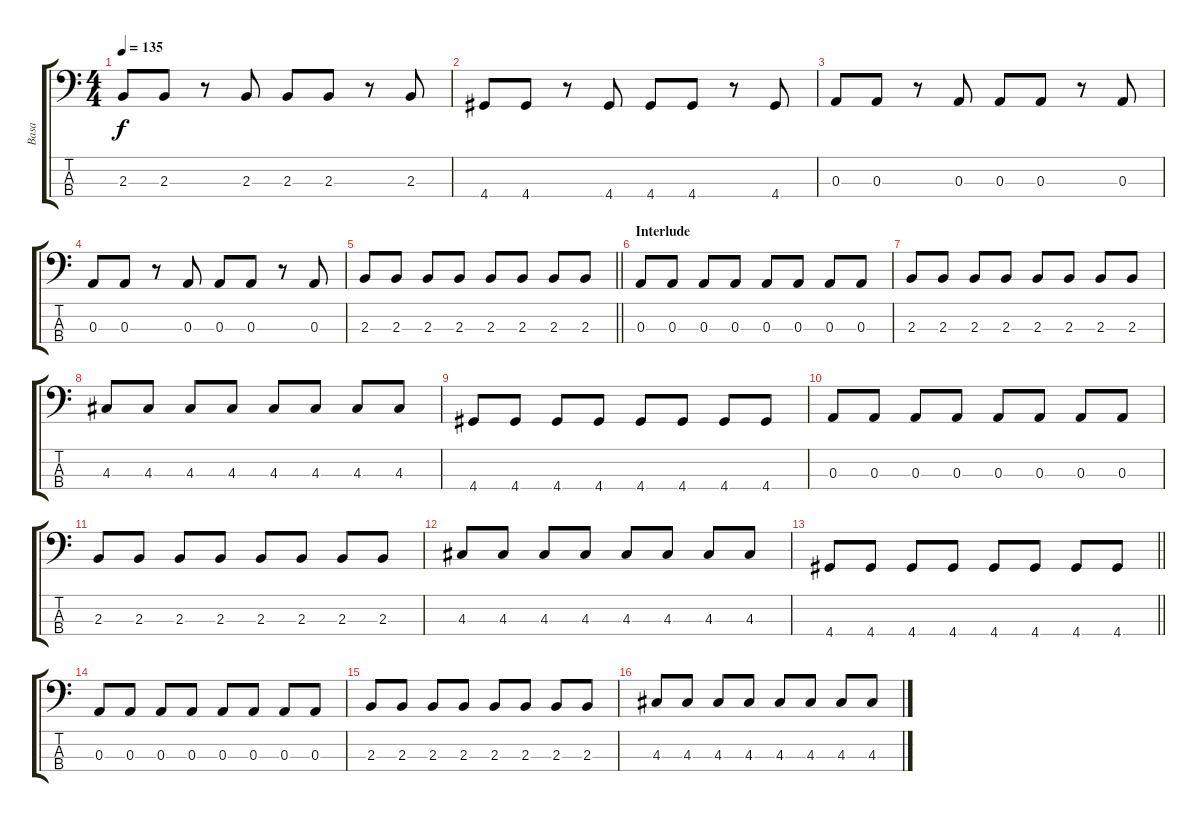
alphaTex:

\track ("Basa" "Basa") {instrument electricbassfinger}
\staff {score tabs}
\tuning (G2 D2 A1 E1) {hide}
\ts (4 4)
\tempo 135
\clef f4
\ks c
2.3.8{dy f} 2.3.8 r.8 2.3.8 2.3.8 2.3.8 r.8 2.3.8 |
4.4.8 4.4.8 r.8 4.4.8 4.4.8 4.4.8 r.8 4.4.8 |
0.3.8 0.3.8 r.8 0.3.8 0.3.8 0.3.8 r.8 0.3.8 |
0.3.8 0.3.8 r.8 0.3.8 0.3.8 0.3.8 r.8 0.3.8 |
\barLineRight lightlight
2.3.8 2.3.8 2.3.8 2.3.8 2.3.8 2.3.8 2.3.8 2.3.8 |
\section ("" "Interlude")
0.3.8 0.3.8 0.3.8 0.3.8 0.3.8 0.3.8 0.3.8 0.3.8 |
2.3.8 2.3.8 2.3.8 2.3.8 2.3.8 2.3.8 2.3.8 2.3.8 |
4.3.8 4.3.8 4.3.8 4.3.8 4.3.8 4.3.8 4.3.8 4.3.8 |
4.4.8 4.4.8 4.4.8 4.4.8 4.4.8 4.4.8 4.4.8 4.4.8 |
0.3.8 0.3.8 0.3.8 0.3.8 0.3.8 0.3.8 0.3.8 0.3.8 |
2.3.8 2.3.8 2.3.8 2.3.8 2.3.8 2.3.8 2.3.8 2.3.8 |
4.3.8 4.3.8 4.3.8 4.3.8 4.3.8 4.3.8 4.3.8 4.3.8 |
\barLineRight lightlight
4.4.8 4.4.8 4.4.8 4.4.8 4.4.8 4.4.8 4.4.8 4.4.8 |
\section ("" "")
0.3.8 0.3.8 0.3.8 0.3.8 0.3.8 0.3.8 0.3.8 0.3.8 |
2.3.8 2.3.8 2.3.8 2.3.8 2.3.8 2.3.8 2.3.8 2.3.8 |
4.3.8 4.3.8 4.3.8 4.3.8 4.3.8 4.3.8 4.3.8 4.3.8
